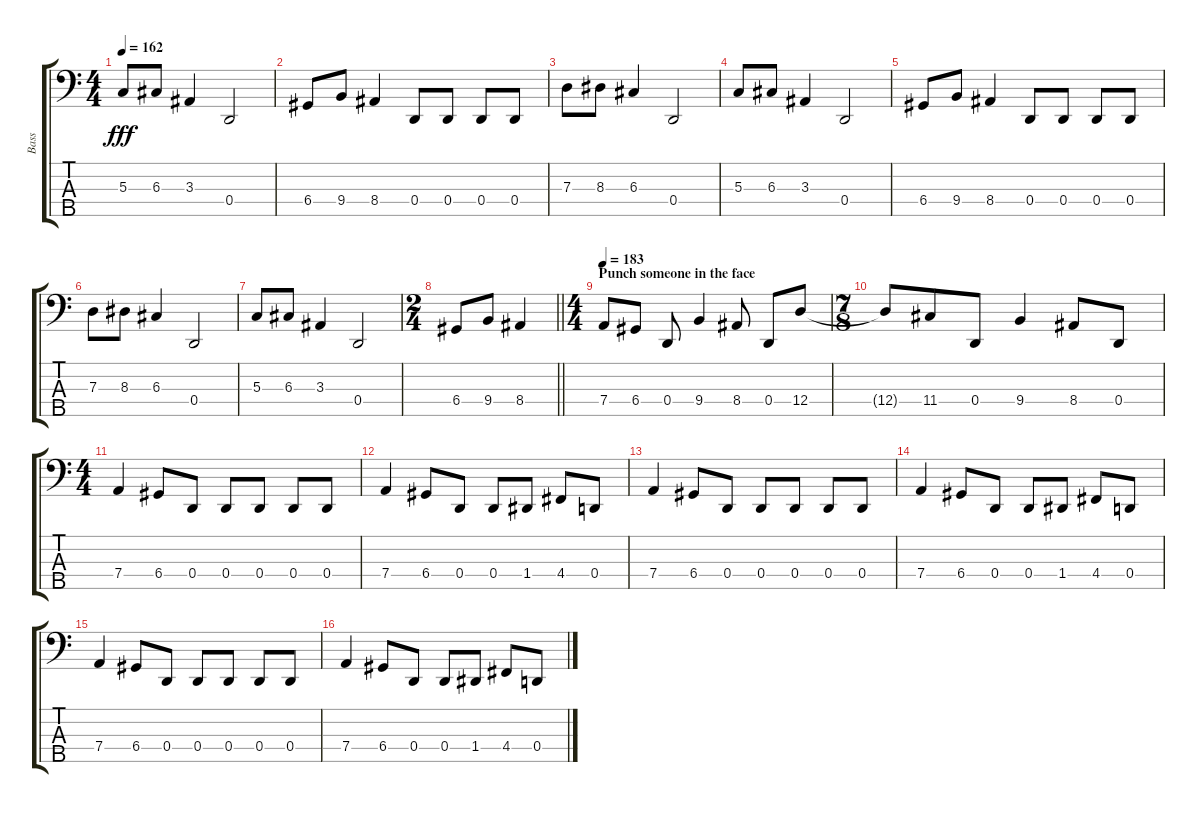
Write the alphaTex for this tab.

\track ("Bass" "Bass") {instrument electricbassfinger}
\staff {score tabs}
\tuning (F2 C2 G1 D1 A0) {hide}
\ts (4 4)
\tempo 162
\clef f4
\ks c
5.3.8{dy fff} 6.3.8 3.3.4 0.4.2 |
6.4.8 9.4.8 8.4.4 0.4.8 0.4.8 0.4.8 0.4.8 |
7.3.8 8.3.8 6.3.4 0.4.2 |
5.3.8 6.3.8 3.3.4 0.4.2 |
6.4.8 9.4.8 8.4.4 0.4.8 0.4.8 0.4.8 0.4.8 |
7.3.8 8.3.8 6.3.4 0.4.2 |
5.3.8 6.3.8 3.3.4 0.4.2 |
\ts (2 4)
\barLineRight lightlight
6.4.8 9.4.8 8.4.4 |
\ts (4 4)
\section ("" "Punch someone in the face")
\tempo 183
7.4.8 6.4.8 0.4.8 9.4.4 8.4.8 0.4.8 12.4.8 |
\ts (7 8)
12.4{t}.8 11.4.8 0.4.8 9.4.4 8.4.8 0.4.8 |
\ts (4 4)
7.4.4 6.4.8 0.4.8 0.4.8 0.4.8 0.4.8 0.4.8 |
7.4.4 6.4.8 0.4.8 0.4.8 1.4.8 4.4.8 0.4.8 |
7.4.4 6.4.8 0.4.8 0.4.8 0.4.8 0.4.8 0.4.8 |
7.4.4 6.4.8 0.4.8 0.4.8 1.4.8 4.4.8 0.4.8 |
7.4.4 6.4.8 0.4.8 0.4.8 0.4.8 0.4.8 0.4.8 |
7.4.4 6.4.8 0.4.8 0.4.8 1.4.8 4.4.8 0.4.8
